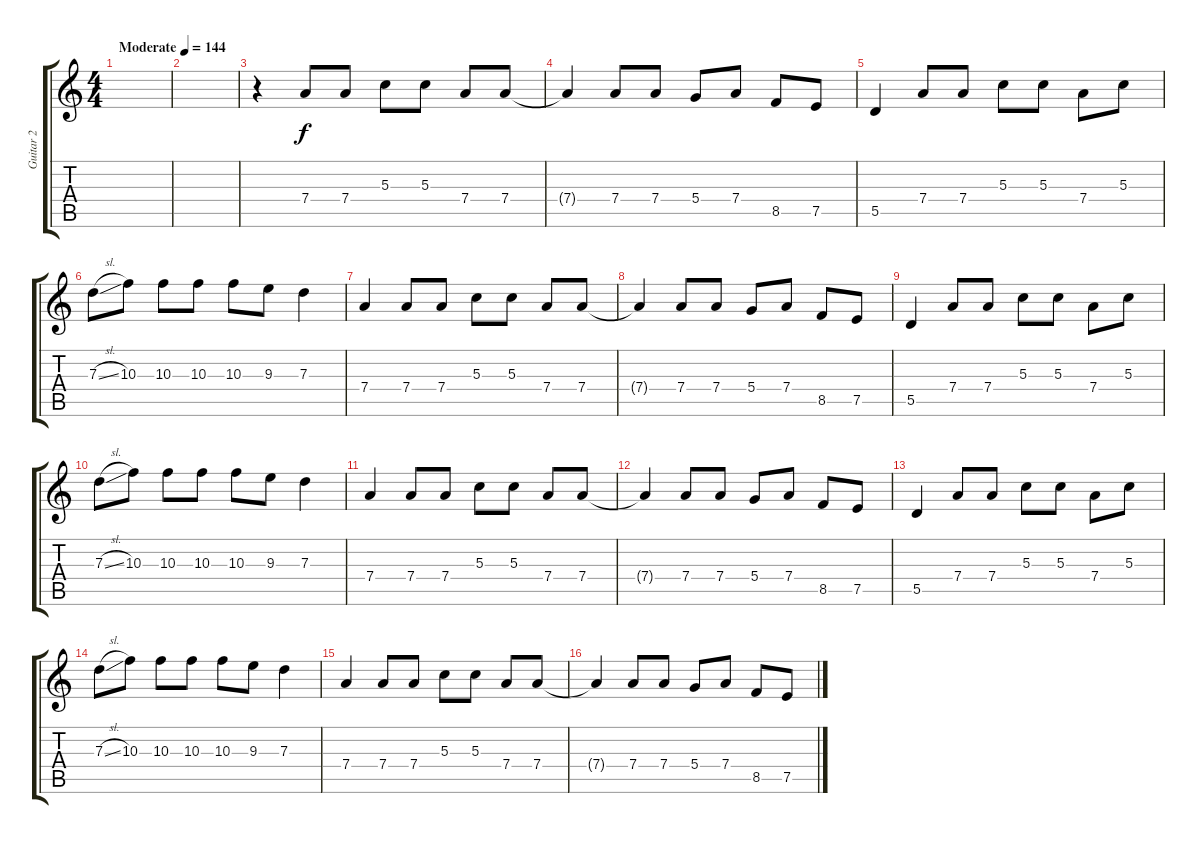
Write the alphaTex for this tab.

\track ("Guitar 2" "Guitar 2") {instrument electricguitarclean}
\staff {score tabs}
\tuning (E4 B3 G3 D3 A2 E2) {hide}
\ts (4 4)
\tempo (144 "Moderate")
\clef g2
\ks c
|
|
r.4 7.4.8 7.4.8 5.3.8 5.3.8 7.4.8 7.4.8 |
7.4{t}.4 7.4.8 7.4.8 5.4.8 7.4.8 8.5.8 7.5.8 |
5.5.4 7.4.8 7.4.8 5.3.8 5.3.8 7.4.8 5.3.8 |
7.3{sl}.8 10.3.8 10.3.8 10.3.8 10.3.8 9.3.8 7.3.4 |
7.4.4 7.4.8 7.4.8 5.3.8 5.3.8 7.4.8 7.4.8 |
7.4{t}.4 7.4.8 7.4.8 5.4.8 7.4.8 8.5.8 7.5.8 |
5.5.4 7.4.8 7.4.8 5.3.8 5.3.8 7.4.8 5.3.8 |
7.3{sl}.8 10.3.8 10.3.8 10.3.8 10.3.8 9.3.8 7.3.4 |
7.4.4 7.4.8 7.4.8 5.3.8 5.3.8 7.4.8 7.4.8 |
7.4{t}.4 7.4.8 7.4.8 5.4.8 7.4.8 8.5.8 7.5.8 |
5.5.4 7.4.8 7.4.8 5.3.8 5.3.8 7.4.8 5.3.8 |
7.3{sl}.8 10.3.8 10.3.8 10.3.8 10.3.8 9.3.8 7.3.4 |
7.4.4 7.4.8 7.4.8 5.3.8 5.3.8 7.4.8 7.4.8 |
7.4{t}.4 7.4.8 7.4.8 5.4.8 7.4.8 8.5.8 7.5.8
